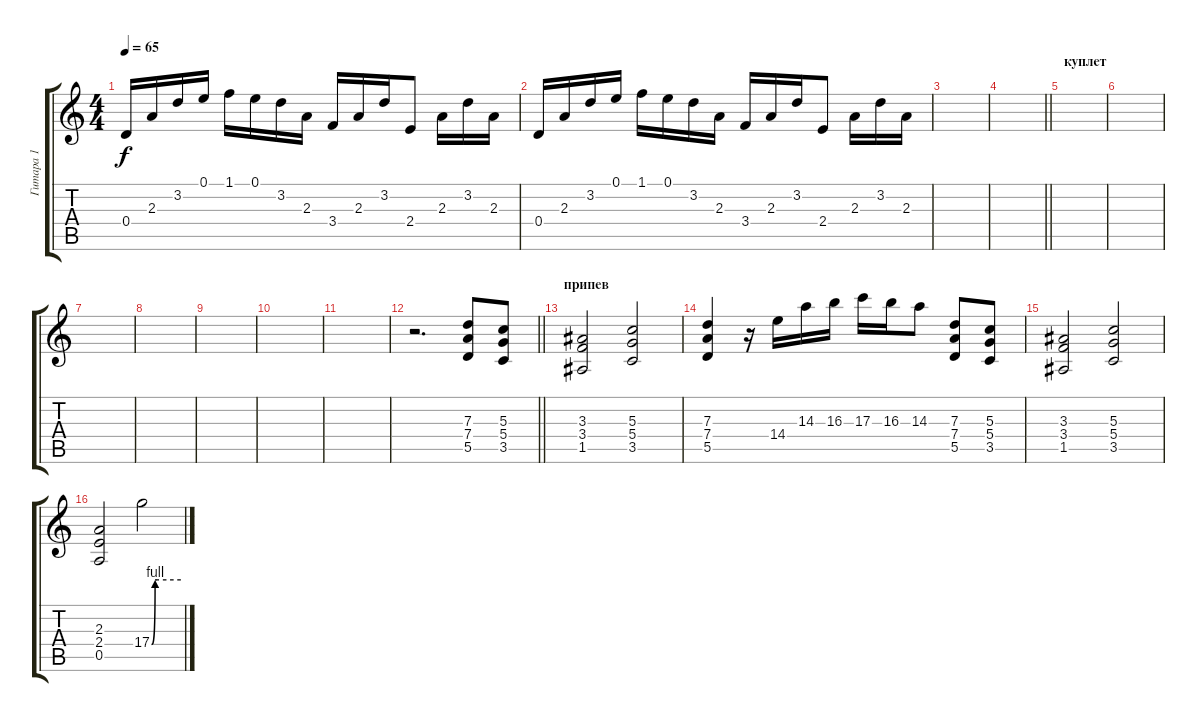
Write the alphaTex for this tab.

\track ("Гитара 1" "Гитара 1") {instrument overdrivenguitar}
\staff {score tabs}
\tuning (E4 B3 G3 D3 A2 E2) {hide}
\ts (4 4)
\tempo 65
\clef g2
\ks c
0.4.16{dy f} 2.3.16 3.2.16 0.1.16 1.1.16 0.1.16 3.2.16 2.3.16 3.4.16 2.3.16 3.2.16 2.4.8 2.3.16 3.2.16 2.3.16 |
0.4.16 2.3.16 3.2.16 0.1.16 1.1.16 0.1.16 3.2.16 2.3.16 3.4.16 2.3.16 3.2.16 2.4.8 2.3.16 3.2.16 2.3.16 |
|
\barLineRight lightlight
|
\section ("" "куплет")
|
|
|
|
|
|
|
\barLineRight lightlight
r.2{d} (7.3 7.4 5.5).8 (5.3 5.4 3.5).8 |
\section ("" "припев")
(3.3 3.4 1.5).2 (5.3 5.4 3.5).2 |
(7.3 7.4 5.5).4 r.16 14.4.16 14.3.16 16.3.16 17.3.16 16.3.16 14.3.8 (7.3 7.4 5.5).8 (5.3 5.4 3.5).8 |
(3.3 3.4 1.5).2 (5.3 5.4 3.5).2 |
(2.3 2.4 0.5).2 17.4{be (custom 0 0 7 4 11 4 15 4 60 4)}.2
